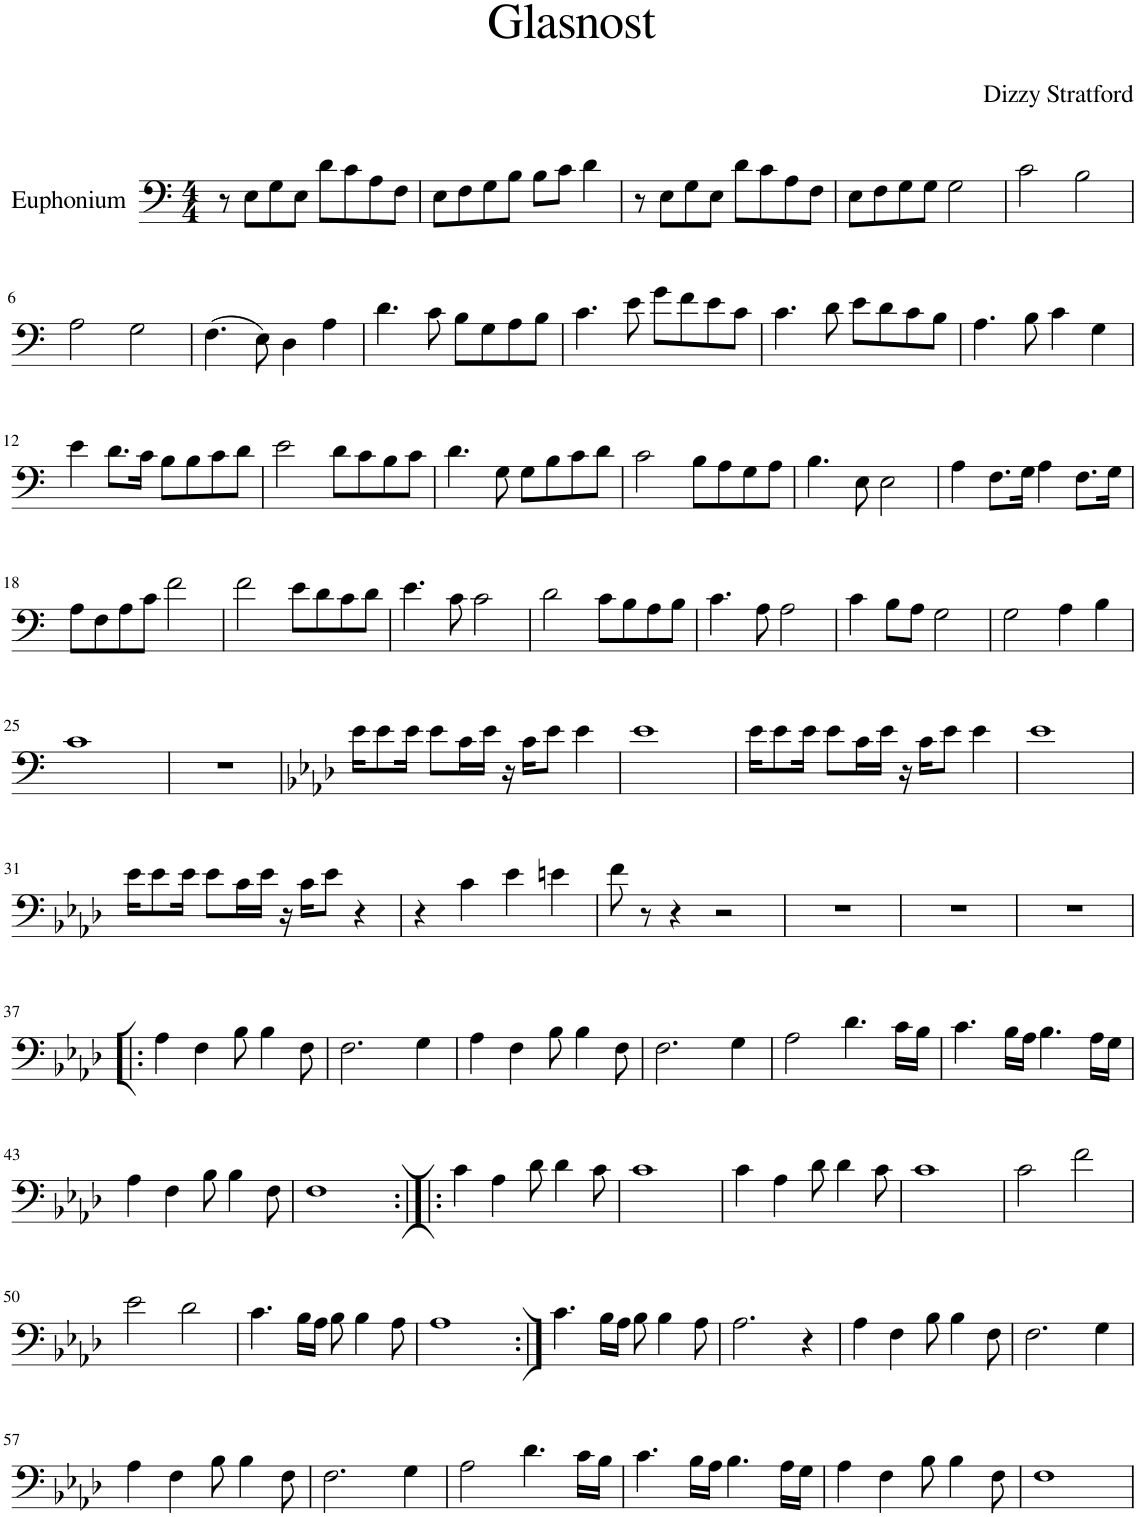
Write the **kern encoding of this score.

**kern
*part1
*staff1
*I"Euphonium
*clefF4
*k[]
*M4/4
=1
8r
8E\L
8G\
8E\J
8d\L
8c\
8A\
8F\J
=2
8E\L
8F\
8G\
8B\J
8B\L
8c\J
4d\
=3
8r
8E\L
8G\
8E\J
8d\L
8c\
8A\
8F\J
=4
8E\L
8F\
8G\
8G\J
2G\
=5
2c\
2B\
!!LO:LB:g=z
=6
2A\
2G\
=7
(4.F\
8E\)
4D\
4A\
=8
4.d\
8c\
8B\L
8G\
8A\
8B\J
=9
4.c\
8e\
8g\L
8f\
8e\
8c\J
=10
4.c\
8d\
8e\L
8d\
8c\
8B\J
=11
4.A\
8B\
4c\
4G\
!!LO:LB:g=z
=12
4e\
8.d\L
16c\Jk
8B\L
8B\
8c\
8d\J
=13
2e\
8d\L
8c\
8B\
8c\J
=14
4.d\
8G\
8G\L
8B\
8c\
8d\J
=15
2c\
8B\L
8A\
8G\
8A\J
=16
4.B\
8E\
2E\
=17
4A\
8.F\L
16G\Jk
4A\
8.F\L
16G\Jk
!!LO:LB:g=z
=18
8A\L
8F\
8A\
8c\J
2f\
=19
2f\
8e\L
8d\
8c\
8d\J
=20
4.e\
8c\
2c\
=21
2d\
8c\L
8B\
8A\
8B\J
=22
4.c\
8A\
2A\
=23
4c\
8B\L
8A\J
2G\
=24
2G\
4A\
4B\
!!LO:LB:g=z
=25
1c
=26
1r
=27
*k[b-e-a-d-]
16e-\KL
8e-\
16e-\Jk
8e-\L
16c\L
16e-\JJ
16r
16c\KL
8e-\J
4e-\
=28
1e-
=29
16e-\KL
8e-\
16e-\Jk
8e-\L
16c\L
16e-\JJ
16r
16c\KL
8e-\J
4e-\
=30
1e-
!!LO:LB:g=z
=31
16e-\KL
8e-\
16e-\Jk
8e-\L
16c\L
16e-\JJ
16r
16c\KL
8e-\J
4r
=32
4r
4c\
4e-\
4en\
=33
8f\
8r
4r
2r
=34
1r
=35
1r
=36
1r
!!LO:LB:g=z
=37!|:
4A-\
4F\
8B-\
4B-\
8F\
=38
2.F\
4G\
=39
4A-\
4F\
8B-\
4B-\
8F\
=40
2.F\
4G\
=41
2A-\
4.d-\
16c\LL
16B-\JJ
=42
4.c\
16B-\LL
16A-\JJ
4.B-\
16A-\LL
16G\JJ
!!LO:LB:g=z
=43
4A-\
4F\
8B-\
4B-\
8F\
=44
1F
=45:|!|:
4c\
4A-\
8d-\
4d-\
8c\
=46
1c
=47
4c\
4A-\
8d-\
4d-\
8c\
=48
1c
=49
2c\
2f\
!!LO:LB:g=z
=50
2e-\
2d-\
=51
4.c\
16B-\LL
16A-\JJ
8B-\
4B-\
8A-\
=52
1A-
=53:|!
4.c\
16B-\LL
16A-\JJ
8B-\
4B-\
8A-\
=54
2.A-\
4r
=55
4A-\
4F\
8B-\
4B-\
8F\
=56
2.F\
4G\
!!LO:LB:g=z
=57
4A-\
4F\
8B-\
4B-\
8F\
=58
2.F\
4G\
=59
2A-\
4.d-\
16c\LL
16B-\JJ
=60
4.c\
16B-\LL
16A-\JJ
4.B-\
16A-\LL
16G\JJ
=61
4A-\
4F\
8B-\
4B-\
8F\
=62
1F
=
*-
